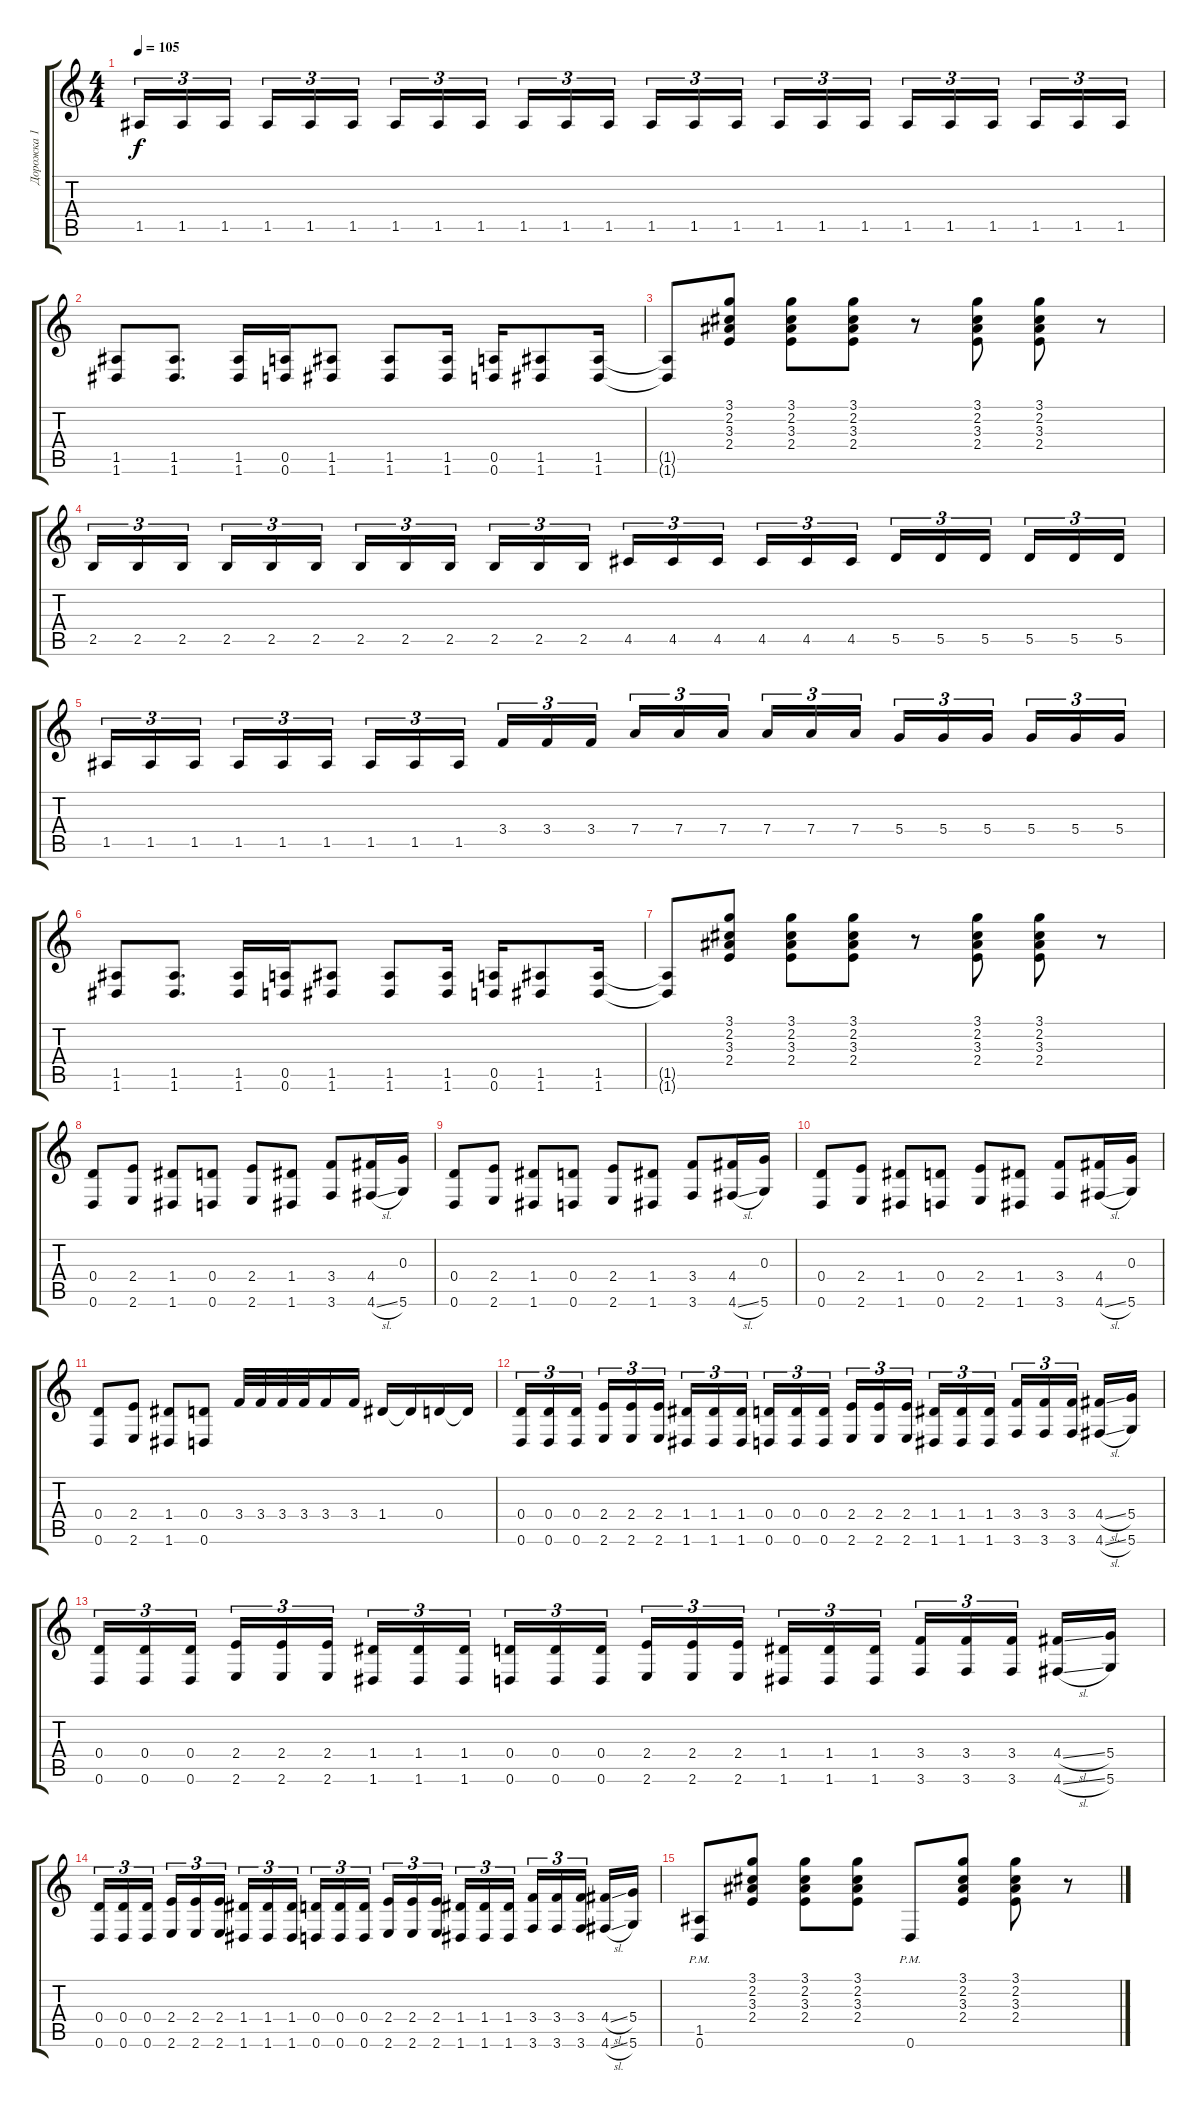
\track ("Дорожка 1" "Дорожка 1") {instrument overdrivenguitar}
\staff {score tabs}
\tuning (E4 B3 G3 D3 A2 D2) {hide}
\ts (4 4)
\tempo 105
\clef g2
\ks c
1.5.16{tu (3 2) dy f} 1.5.16{tu (3 2)} 1.5.16{tu (3 2) beam splitsecondary} 1.5.16{tu (3 2)} 1.5.16{tu (3 2)} 1.5.16{tu (3 2)} 1.5.16{tu (3 2)} 1.5.16{tu (3 2)} 1.5.16{tu (3 2) beam splitsecondary} 1.5.16{tu (3 2)} 1.5.16{tu (3 2)} 1.5.16{tu (3 2)} 1.5.16{tu (3 2)} 1.5.16{tu (3 2)} 1.5.16{tu (3 2) beam splitsecondary} 1.5.16{tu (3 2)} 1.5.16{tu (3 2)} 1.5.16{tu (3 2)} 1.5.16{tu (3 2)} 1.5.16{tu (3 2)} 1.5.16{tu (3 2) beam splitsecondary} 1.5.16{tu (3 2)} 1.5.16{tu (3 2)} 1.5.16{tu (3 2)} |
(1.5 1.6).8 (1.5 1.6).8{d} (1.5 1.6).16 (0.5 0.6).16 (1.5 1.6).8 (1.5 1.6).8 (1.5 1.6).16 (0.5 0.6).16 (1.5 1.6).8 (1.5 1.6).16 |
(1.5{t} 1.6{t}).8 (3.1 2.2 3.3 2.4).8 (3.1 2.2 3.3 2.4).8 (3.1 2.2 3.3 2.4).8 r.8 (3.1 2.2 3.3 2.4).8 (3.1 2.2 3.3 2.4).8 r.8 |
2.5.16{tu (3 2) instrument overdrivenguitar} 2.5.16{tu (3 2)} 2.5.16{tu (3 2) beam splitsecondary} 2.5.16{tu (3 2)} 2.5.16{tu (3 2)} 2.5.16{tu (3 2)} 2.5.16{tu (3 2)} 2.5.16{tu (3 2)} 2.5.16{tu (3 2) beam splitsecondary} 2.5.16{tu (3 2)} 2.5.16{tu (3 2)} 2.5.16{tu (3 2)} 4.5.16{tu (3 2)} 4.5.16{tu (3 2)} 4.5.16{tu (3 2) beam splitsecondary} 4.5.16{tu (3 2)} 4.5.16{tu (3 2)} 4.5.16{tu (3 2)} 5.5.16{tu (3 2)} 5.5.16{tu (3 2)} 5.5.16{tu (3 2) beam splitsecondary} 5.5.16{tu (3 2)} 5.5.16{tu (3 2)} 5.5.16{tu (3 2)} |
1.5.16{tu (3 2)} 1.5.16{tu (3 2)} 1.5.16{tu (3 2) beam splitsecondary} 1.5.16{tu (3 2)} 1.5.16{tu (3 2)} 1.5.16{tu (3 2)} 1.5.16{tu (3 2)} 1.5.16{tu (3 2)} 1.5.16{tu (3 2) beam splitsecondary} 3.4.16{tu (3 2)} 3.4.16{tu (3 2)} 3.4.16{tu (3 2)} 7.4.16{tu (3 2)} 7.4.16{tu (3 2)} 7.4.16{tu (3 2) beam splitsecondary} 7.4.16{tu (3 2)} 7.4.16{tu (3 2)} 7.4.16{tu (3 2)} 5.4.16{tu (3 2)} 5.4.16{tu (3 2)} 5.4.16{tu (3 2) beam splitsecondary} 5.4.16{tu (3 2)} 5.4.16{tu (3 2)} 5.4.16{tu (3 2)} |
(1.5 1.6).8 (1.5 1.6).8{d} (1.5 1.6).16 (0.5 0.6).16 (1.5 1.6).8 (1.5 1.6).8 (1.5 1.6).16 (0.5 0.6).16 (1.5 1.6).8 (1.5 1.6).16 |
(1.5{t} 1.6{t}).8 (3.1 2.2 3.3 2.4).8 (3.1 2.2 3.3 2.4).8 (3.1 2.2 3.3 2.4).8 r.8 (3.1 2.2 3.3 2.4).8 (3.1 2.2 3.3 2.4).8 r.8 |
(0.4 0.6).8 (2.4 2.6).8 (1.4 1.6).8 (0.4 0.6).8 (2.4 2.6).8 (1.4 1.6).8 (3.4 3.6).8 (4.4 4.6{sl}).16 (0.3 5.6).16 |
(0.4 0.6).8 (2.4 2.6).8 (1.4 1.6).8 (0.4 0.6).8 (2.4 2.6).8 (1.4 1.6).8 (3.4 3.6).8 (4.4 4.6{sl}).16 (0.3 5.6).16 |
(0.4 0.6).8 (2.4 2.6).8 (1.4 1.6).8 (0.4 0.6).8 (2.4 2.6).8 (1.4 1.6).8 (3.4 3.6).8 (4.4 4.6{sl}).16 (0.3 5.6).16 |
(0.4 0.6).8 (2.4 2.6).8 (1.4 1.6).8 (0.4 0.6).8 3.4.32 3.4.32 3.4.32 3.4.32 3.4.16 3.4.16 1.4.16 1.4{t}.16 0.4.16 0.4{t}.16 |
(0.4 0.6).16{tu (3 2)} (0.4 0.6).16{tu (3 2)} (0.4 0.6).16{tu (3 2) beam splitsecondary} (2.4 2.6).16{tu (3 2)} (2.4 2.6).16{tu (3 2)} (2.4 2.6).16{tu (3 2)} (1.4 1.6).16{tu (3 2)} (1.4 1.6).16{tu (3 2)} (1.4 1.6).16{tu (3 2) beam splitsecondary} (0.4 0.6).16{tu (3 2)} (0.4 0.6).16{tu (3 2)} (0.4 0.6).16{tu (3 2)} (2.4 2.6).16{tu (3 2)} (2.4 2.6).16{tu (3 2)} (2.4 2.6).16{tu (3 2) beam splitsecondary} (1.4 1.6).16{tu (3 2)} (1.4 1.6).16{tu (3 2)} (1.4 1.6).16{tu (3 2)} (3.4 3.6).16{tu (3 2)} (3.4 3.6).16{tu (3 2)} (3.4 3.6).16{tu (3 2) beam splitsecondary} (4.4{sl} 4.6{sl}).16 (5.4 5.6).16 |
(0.4 0.6).16{tu (3 2)} (0.4 0.6).16{tu (3 2)} (0.4 0.6).16{tu (3 2) beam splitsecondary} (2.4 2.6).16{tu (3 2)} (2.4 2.6).16{tu (3 2)} (2.4 2.6).16{tu (3 2)} (1.4 1.6).16{tu (3 2)} (1.4 1.6).16{tu (3 2)} (1.4 1.6).16{tu (3 2) beam splitsecondary} (0.4 0.6).16{tu (3 2)} (0.4 0.6).16{tu (3 2)} (0.4 0.6).16{tu (3 2)} (2.4 2.6).16{tu (3 2)} (2.4 2.6).16{tu (3 2)} (2.4 2.6).16{tu (3 2) beam splitsecondary} (1.4 1.6).16{tu (3 2)} (1.4 1.6).16{tu (3 2)} (1.4 1.6).16{tu (3 2)} (3.4 3.6).16{tu (3 2)} (3.4 3.6).16{tu (3 2)} (3.4 3.6).16{tu (3 2) beam splitsecondary} (4.4{sl} 4.6{sl}).16 (5.4 5.6).16 |
(0.4 0.6).16{tu (3 2)} (0.4 0.6).16{tu (3 2)} (0.4 0.6).16{tu (3 2) beam splitsecondary} (2.4 2.6).16{tu (3 2)} (2.4 2.6).16{tu (3 2)} (2.4 2.6).16{tu (3 2)} (1.4 1.6).16{tu (3 2)} (1.4 1.6).16{tu (3 2)} (1.4 1.6).16{tu (3 2) beam splitsecondary} (0.4 0.6).16{tu (3 2)} (0.4 0.6).16{tu (3 2)} (0.4 0.6).16{tu (3 2)} (2.4 2.6).16{tu (3 2)} (2.4 2.6).16{tu (3 2)} (2.4 2.6).16{tu (3 2) beam splitsecondary} (1.4 1.6).16{tu (3 2)} (1.4 1.6).16{tu (3 2)} (1.4 1.6).16{tu (3 2)} (3.4 3.6).16{tu (3 2)} (3.4 3.6).16{tu (3 2)} (3.4 3.6).16{tu (3 2) beam splitsecondary} (4.4{sl} 4.6{sl}).16 (5.4 5.6).16 |
(1.5 0.6{pm}).8 (3.1 2.2 3.3 2.4).8 (3.1 2.2 3.3 2.4).8 (3.1 2.2 3.3 2.4).8 0.6{pm}.8 (3.1 2.2 3.3 2.4).8 (3.1 2.2 3.3 2.4).8 r.8
